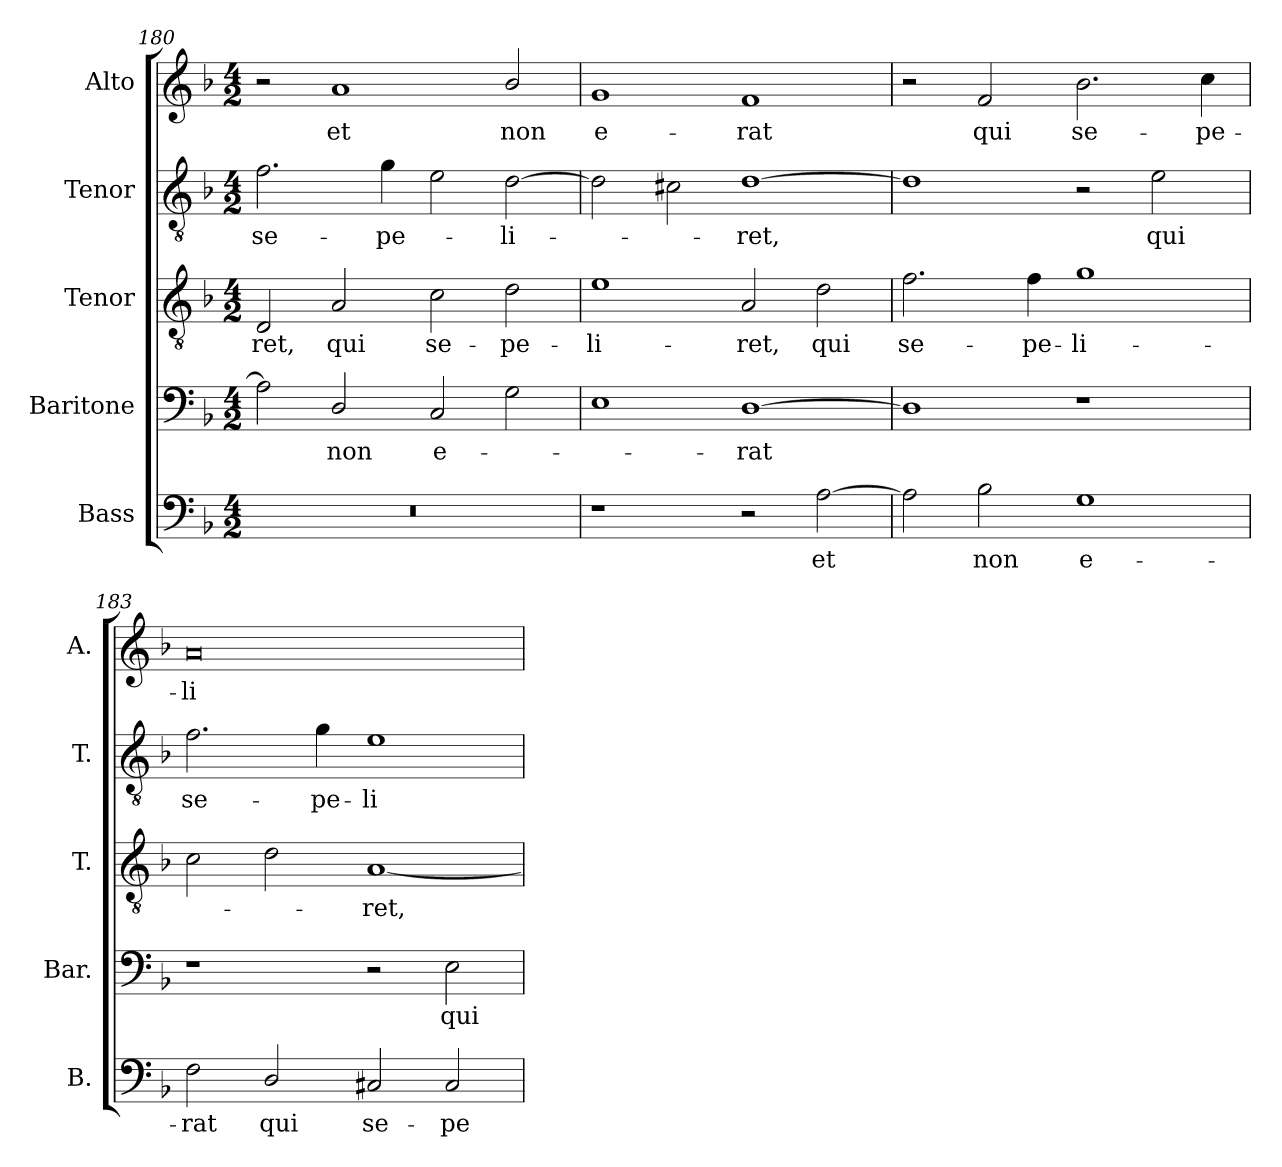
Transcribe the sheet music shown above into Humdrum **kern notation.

**kern	**text	**kern	**text	**kern	**text	**kern	**text	**kern	**text
*part5	*part5	*part4	*part4	*part3	*part3	*part2	*part2	*part1	*part1
*staff5	*staff5	*staff4	*staff4	*staff3	*staff3	*staff2	*staff2	*staff1	*staff1
*I"Bass	*	*I"Baritone	*	*I"Tenor	*	*I"Tenor	*	*I"Alto	*
*I'B.	*	*I'Bar.	*	*I'T.	*	*I'T.	*	*I'A.	*
*clefF4	*	*clefF4	*	*clefGv2	*	*clefGv2	*	*clefG2	*
*	*	*	*	*ITrd7c12	*	*ITrd7c12	*	*	*
*k[b-]	*	*k[b-]	*	*k[b-]	*	*k[b-]	*	*k[b-]	*
*F:	*	*F:	*	*F:	*	*F:	*	*F:	*
*M4/2	*	*M4/2	*	*M4/2	*	*M4/2	*	*M4/2	*
=180	=180	=180	=180	=180	=180	=180	=180	=180	=180
!LO:N:vis=1	!	!	!	!	!	!	!	!	!
!	!	!	!	!	!LO:LY:b:color=#000000	!	!	!	!
!	!	!	!	!	!	!	!LO:LY:b:color=#000000	!	!
0r	.	2Ai\]	.	2DDi/	-ret,	2.Fi\	se-	2r	.
!	!	!	!LO:LY:b:color=#000000	!	!	!	!	!	!
!	!	!	!	!	!LO:LY:b:color=#000000	!	!	!	!
!	!	!	!	!	!	!	!	!	!LO:LY:b:color=#000000
.	.	2Di/	non	2AAi/	qui	.	.	1ai	et
!	!	!	!	!	!	!	!LO:LY:b:color=#000000	!	!
.	.	.	.	.	.	4Gi\	-pe-	.	.
!	!	!	!LO:LY:b:color=#000000	!	!	!	!	!	!
!	!	!	!	!	!LO:LY:b:color=#000000	!	!	!	!
.	.	2Ci/	e-	2Ci\	se-	2Ei\	.	.	.
!	!	!	!	!	!LO:LY:b:color=#000000	!	!	!	!
!	!	!	!	!	!	!	!LO:LY:b:color=#000000	!	!
!	!	!	!	!	!	!	!	!	!LO:LY:b:color=#000000
.	.	2Gi\	.	2Di\	-pe-	[2Di\	-li-	2b-i/	non
=181	=181	=181	=181	=181	=181	=181	=181	=181	=181
!	!	!	!	!	!LO:LY:b:color=#000000	!	!	!	!
!	!	!	!	!	!	!	!	!	!LO:LY:b:color=#000000
1r	.	1Ei	.	1Ei	-li-	2Di\]	.	1gi	e-
.	.	.	.	.	.	2C#Xi\	.	.	.
!	!	!	!LO:LY:b:color=#000000	!	!	!	!	!	!
!	!	!	!	!	!LO:LY:b:color=#000000	!	!	!	!
!	!	!	!	!	!	!	!LO:LY:b:color=#000000	!	!
!	!	!	!	!	!	!	!	!	!LO:LY:b:color=#000000
2r	.	[1Di	-rat	2AAi/	-ret,	[1Di	-ret,	1fi	-rat
!	!LO:LY:b:color=#000000	!	!	!	!	!	!	!	!
!	!	!	!	!	!LO:LY:b:color=#000000	!	!	!	!
[2Ai\	et	.	.	2Di\	qui	.	.	.	.
=182	=182	=182	=182	=182	=182	=182	=182	=182	=182
!	!	!	!	!	!LO:LY:b:color=#000000	!	!	!	!
2Ai\]	.	1Di]	.	2.Fi\	se-	1Di]	.	2r	.
!	!LO:LY:b:color=#000000	!	!	!	!	!	!	!	!
!	!	!	!	!	!	!	!	!	!LO:LY:b:color=#000000
2B-i\	non	.	.	.	.	.	.	2fi/	qui
!	!	!	!	!	!LO:LY:b:color=#000000	!	!	!	!
.	.	.	.	4Fi\	-pe-	.	.	.	.
!	!LO:LY:b:color=#000000	!	!	!	!	!	!	!	!
!	!	!	!	!	!LO:LY:b:color=#000000	!	!	!	!
!	!	!	!	!	!	!	!	!	!LO:LY:b:color=#000000
1Gi	e-	1r	.	1Gi	-li-	2r	.	2.b-i\	se-
!	!	!	!	!	!	!	!LO:LY:b:color=#000000	!	!
.	.	.	.	.	.	2Ei\	qui	.	.
!	!	!	!	!	!	!	!	!	!LO:LY:b:color=#000000
.	.	.	.	.	.	.	.	4cci\	-pe-
=183	=183	=183	=183	=183	=183	=183	=183	=183	=183
!	!LO:LY:b:color=#000000	!	!	!	!	!	!	!	!
!	!	!	!	!	!	!	!LO:LY:b:color=#000000	!	!
!	!	!	!	!	!	!	!	!	!LO:LY:b:color=#000000
2Fi\	-rat	1r	.	2Ci\	.	2.Fi\	se-	0ai	-li-
!	!LO:LY:b:color=#000000	!	!	!	!	!	!	!	!
2Di/	qui	.	.	2Di\	.	.	.	.	.
!	!	!	!	!	!	!	!LO:LY:b:color=#000000	!	!
.	.	.	.	.	.	4Gi\	-pe-	.	.
!	!LO:LY:b:color=#000000	!	!	!	!	!	!	!	!
!	!	!	!	!	!LO:LY:b:color=#000000	!	!	!	!
!	!	!	!	!	!	!	!LO:LY:b:color=#000000	!	!
2C#Xi/	se-	2r	.	[1AAi	-ret,	1Ei	-li-	.	.
!	!LO:LY:b:color=#000000	!	!	!	!	!	!	!	!
!	!	!	!LO:LY:b:color=#000000	!	!	!	!	!	!
2C#i/	-pe-	2Ei\	qui	.	.	.	.	.	.
=	=	=	=	=	=	=	=	=	=
*-	*-	*-	*-	*-	*-	*-	*-	*-	*-
